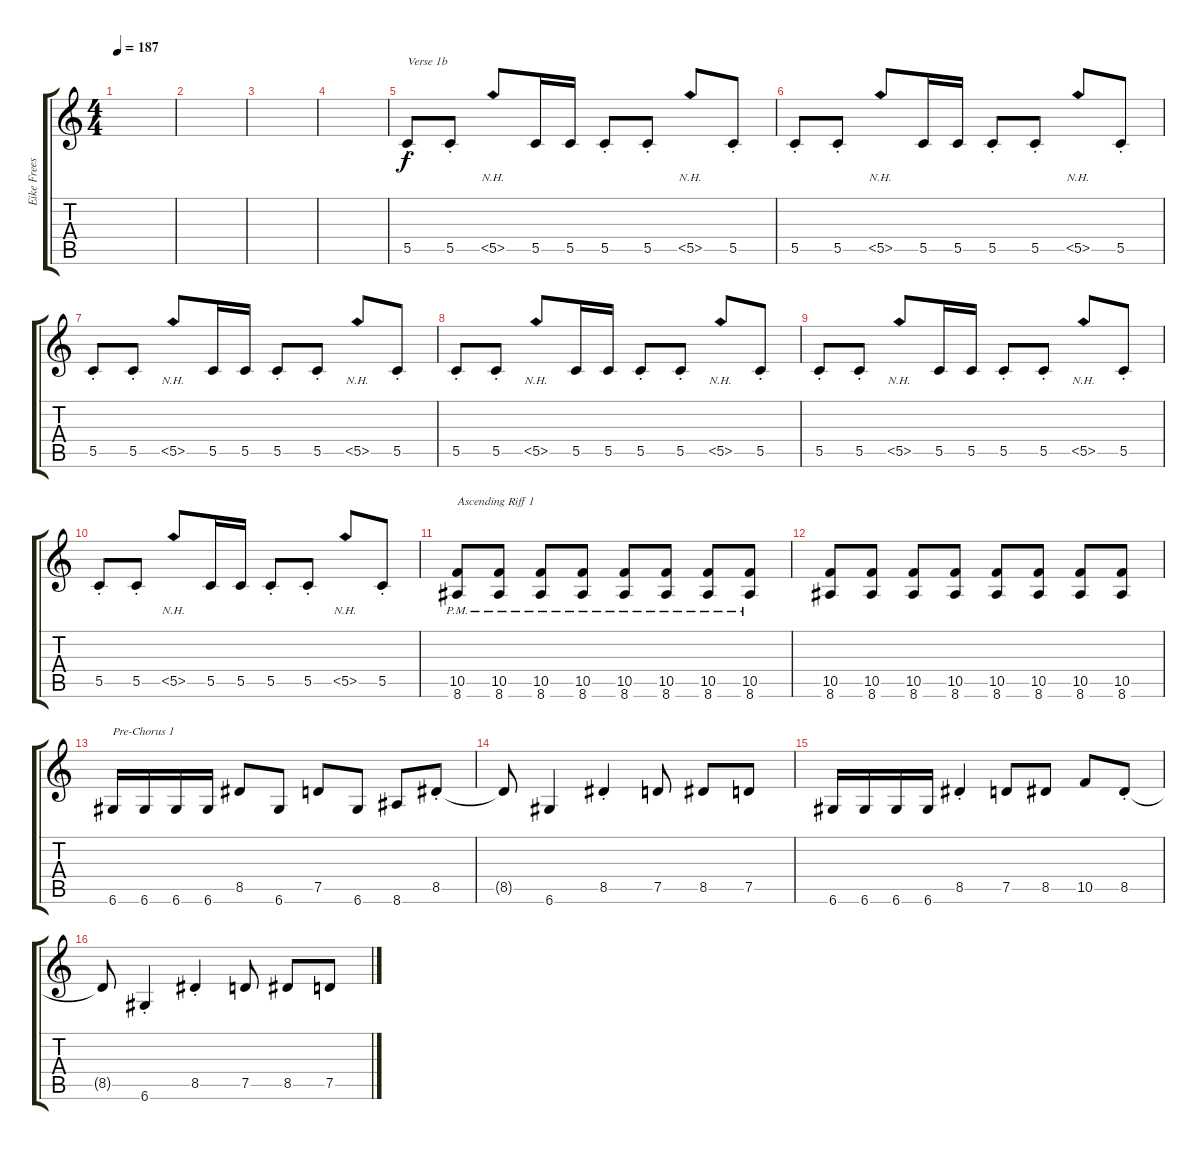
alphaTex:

\track ("Eike Freese - Rythm" "Eike Frees") {instrument distortionguitar}
\staff {score tabs}
\tuning (D4 A3 F3 C3 G2 D2) {hide}
\ts (4 4)
\tempo 187
\clef g2
\ks c
|
|
|
|
5.5{st}.8{txt "Verse 1b" volume 12} 5.5{st}.8 5.5{nh}.8 5.5.16 5.5.16 5.5{st}.8 5.5{st}.8 5.5{nh}.8 5.5{st}.8 |
5.5{st}.8 5.5{st}.8 5.5{nh}.8 5.5.16 5.5.16 5.5{st}.8 5.5{st}.8 5.5{nh}.8 5.5{st}.8 |
5.5{st}.8 5.5{st}.8 5.5{nh}.8 5.5.16 5.5.16 5.5{st}.8 5.5{st}.8 5.5{nh}.8 5.5{st}.8 |
5.5{st}.8 5.5{st}.8 5.5{nh}.8 5.5.16 5.5.16 5.5{st}.8 5.5{st}.8 5.5{nh}.8 5.5{st}.8 |
5.5{st}.8 5.5{st}.8 5.5{nh}.8 5.5.16 5.5.16 5.5{st}.8 5.5{st}.8 5.5{nh}.8 5.5{st}.8 |
5.5{st}.8 5.5{st}.8 5.5{nh}.8 5.5.16 5.5.16 5.5{st}.8 5.5{st}.8 5.5{nh}.8 5.5{st}.8 |
(10.5{pm} 8.6{pm}).8{txt "Ascending Riff 1"} (10.5{pm} 8.6{pm}).8 (10.5{pm} 8.6{pm}).8 (10.5{pm} 8.6{pm}).8 (10.5{pm} 8.6{pm}).8 (10.5{pm} 8.6{pm}).8 (10.5{pm} 8.6{pm}).8 (10.5{pm} 8.6{pm}).8 |
(10.5 8.6).8 (10.5 8.6).8 (10.5 8.6).8 (10.5 8.6).8 (10.5 8.6).8 (10.5 8.6).8 (10.5 8.6).8 (10.5 8.6).8 |
6.6.16{txt "Pre-Chorus 1"} 6.6.16 6.6.16 6.6.16 8.5.8 6.6.8 7.5.8 6.6.8 8.6.8 8.5{st}.8 |
8.5{t}.8 6.6.4 8.5{st}.4 7.5.8 8.5.8 7.5.8 |
6.6.16 6.6.16 6.6.16 6.6.16 8.5{st}.4 7.5.8 8.5.8 10.5.8 8.5{st}.8 |
8.5{t}.8 6.6{st}.4 8.5{st}.4 7.5.8 8.5.8 7.5.8
